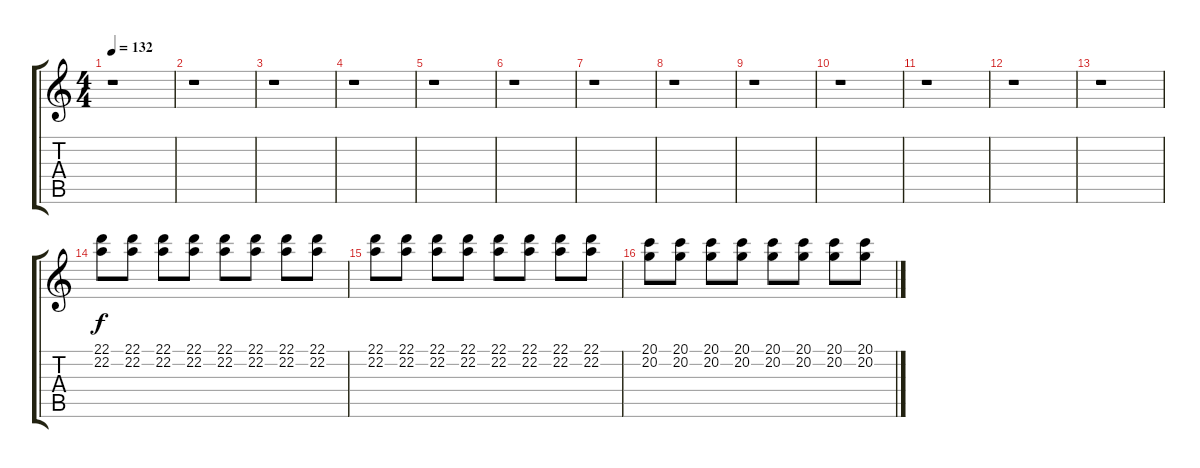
\track "" {instrument percussiveorgan}
\staff {score tabs}
\tuning (E4 B3 G3 D3 A2 E2) {hide}
\ts (4 4)
\tempo 132
\clef g2
\ks c
r.1{dy f} |
r.1 |
r.1 |
r.1 |
r.1 |
r.1 |
r.1 |
r.1 |
r.1 |
r.1 |
r.1 |
r.1 |
r.1 |
(22.1 22.2).8 (22.1 22.2).8 (22.1 22.2).8 (22.1 22.2).8 (22.1 22.2).8 (22.1 22.2).8 (22.1 22.2).8 (22.1 22.2).8 |
(22.1 22.2).8 (22.1 22.2).8 (22.1 22.2).8 (22.1 22.2).8 (22.1 22.2).8 (22.1 22.2).8 (22.1 22.2).8 (22.1 22.2).8 |
(20.1 20.2).8 (20.1 20.2).8 (20.1 20.2).8 (20.1 20.2).8 (20.1 20.2).8 (20.1 20.2).8 (20.1 20.2).8 (20.1 20.2).8
